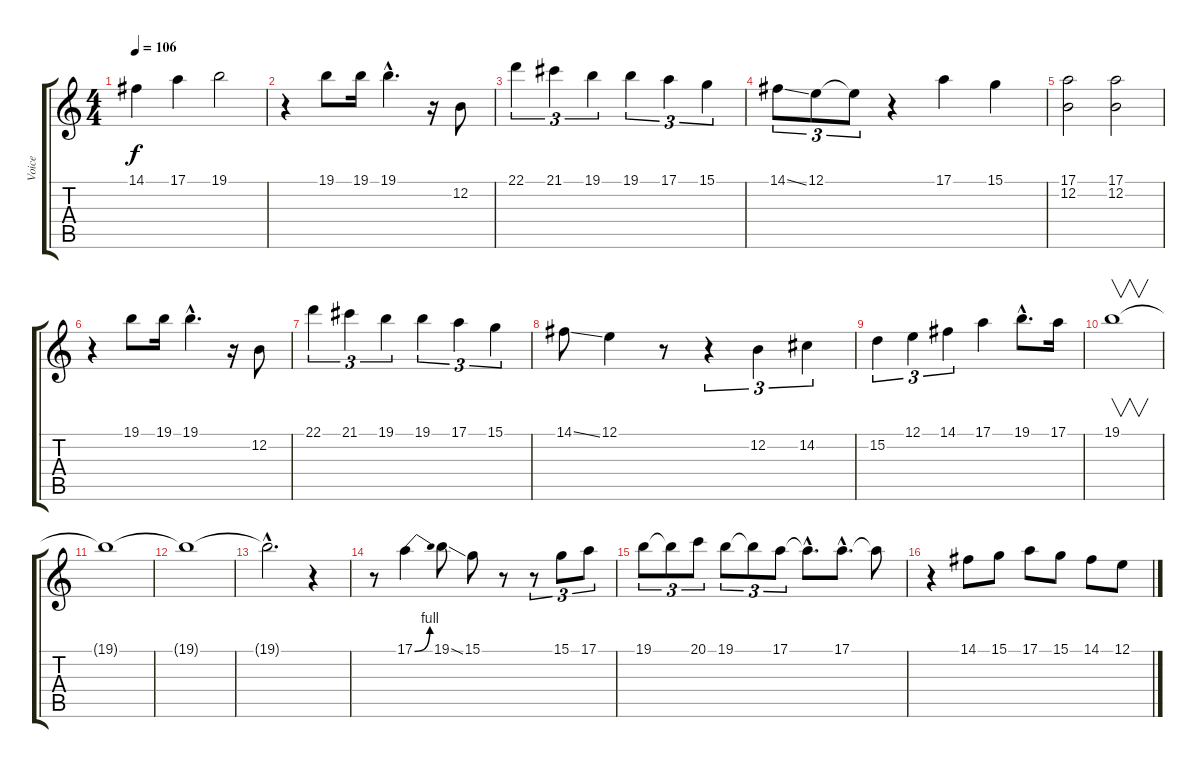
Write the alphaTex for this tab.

\track ("Voice" "Voice") {instrument synthvoice}
\staff {score tabs}
\tuning (E4 B3 G3 D3 A2 E2) {hide}
\ts (4 4)
\tempo 106
\clef g2
\ks c
14.1.4{dy f} 17.1.4 19.1.2 |
r.4 19.1.8 19.1.16 19.1{hac}.4{d} r.16 12.2.8 |
22.1.4{tu (3 2)} 21.1.4{tu (3 2)} 19.1.4{tu (3 2)} 19.1.4{tu (3 2)} 17.1.4{tu (3 2)} 15.1.4{tu (3 2)} |
14.1{ss}.8{tu (3 2)} 12.1.8{tu (3 2)} 12.1{t}.8{tu (3 2)} r.4 17.1.4 15.1.4 |
(17.1 12.2).2 (17.1 12.2).2 |
r.4 19.1.8 19.1.16 19.1{hac}.4{d} r.16 12.2.8 |
22.1.4{tu (3 2)} 21.1.4{tu (3 2)} 19.1.4{tu (3 2)} 19.1.4{tu (3 2)} 17.1.4{tu (3 2)} 15.1.4{tu (3 2)} |
14.1{ss}.8 12.1.4 r.8 r.4{tu (3 2)} 12.2.4{tu (3 2)} 14.2.4{tu (3 2)} |
15.2.4{tu (3 2)} 12.1.4{tu (3 2)} 14.1.4{tu (3 2)} 17.1.4 19.1{hac}.8{d} 17.1.16 |
19.1.1{v} |
19.1{t}.1 |
19.1{t}.1 |
19.1{hac t}.2{d} r.4 |
r.8 17.1{be (bend 0 0 60 4)}.4 19.1{ss}.8 15.1.8 r.8 r.8{tu (3 2)} 15.1.8{tu (3 2)} 17.1.8{tu (3 2)} |
19.1.8{tu (3 2)} 19.1{t}.8{tu (3 2)} 20.1.8{tu (3 2)} 19.1.8{tu (3 2)} 19.1{t}.8{tu (3 2)} 17.1.8{tu (3 2)} 17.1{hac t}.8{d} 17.1{hac}.8{d} 17.1{t}.8 |
r.4 14.1.8 15.1.8 17.1.8 15.1.8 14.1.8 12.1.8
